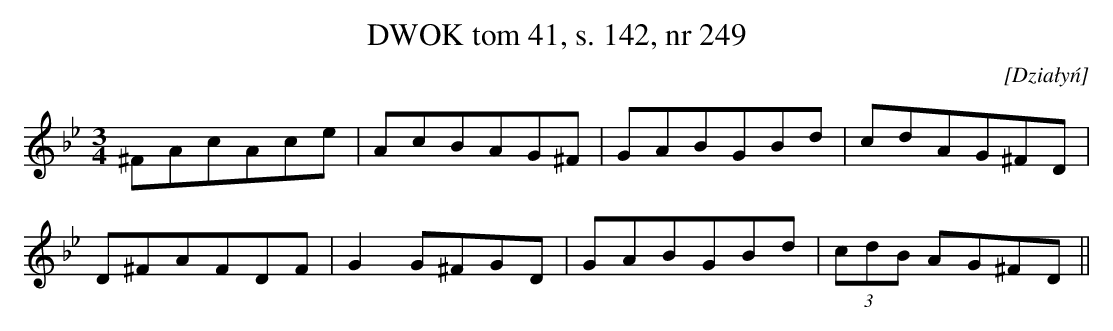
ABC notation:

X:1
T:DWOK tom 41, s. 142, nr 249
O:[Działyń]
L:1/16
M:3/4
K:Bb
^F2A2c2A2c2e2|A2c2B2A2G2^F2|G2A2B2G2B2d2|c2d2A2G2^F2D2|
D2^F2A2F2D2F2|G4G2^F2G2D2|G2A2B2G2B2d2|(3c2d2B2 A2G2^F2D2||
